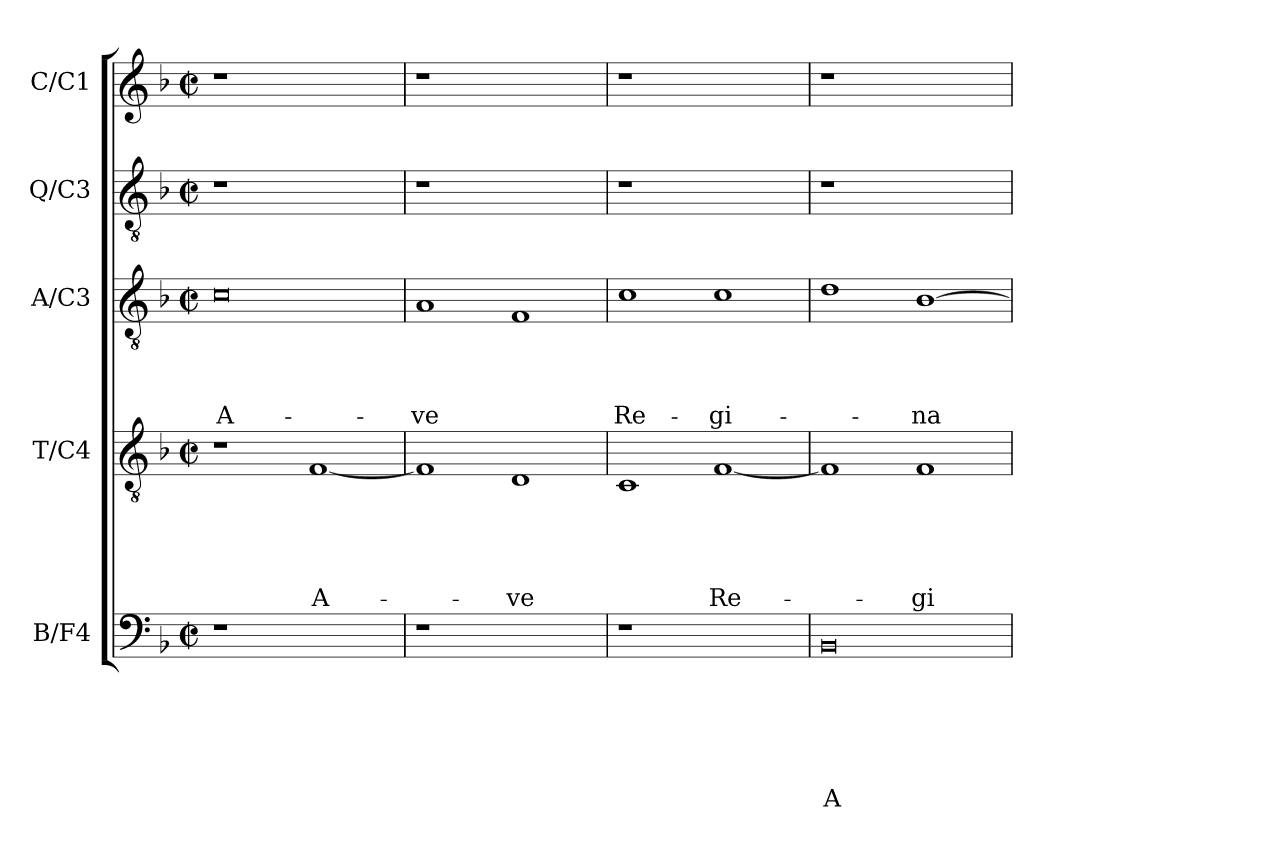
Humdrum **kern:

**kern	**text	**text	**text	**text	**text	**text	**kern	**text	**text	**text	**text	**text	**kern	**text	**text	**text	**text	**kern	**kern
*part5	*part5	*part5	*part5	*part5	*part5	*part5	*part4	*part4	*part4	*part4	*part4	*part4	*part3	*part3	*part3	*part3	*part3	*part2	*part1
*staff5	*staff5	*staff5	*staff5	*staff5	*staff5	*staff5	*staff4	*staff4	*staff4	*staff4	*staff4	*staff4	*staff3	*staff3	*staff3	*staff3	*staff3	*staff2	*staff1
*I"B/F4	*	*	*	*	*	*	*I"T/C4	*	*	*	*	*	*I"A/C3	*	*	*	*	*I"Q/C3	*I"C/C1
*clefF4	*	*	*	*	*	*	*clefGv2	*	*	*	*	*	*clefGv2	*	*	*	*	*clefGv2	*clefG2
*k[b-]	*	*	*	*	*	*	*k[b-]	*	*	*	*	*	*k[b-]	*	*	*	*	*k[b-]	*k[b-]
*F:	*	*	*	*	*	*	*F:	*	*	*	*	*	*F:	*	*	*	*	*F:	*F:
*M2/2	*	*	*	*	*	*	*M2/2	*	*	*	*	*	*M2/2	*	*	*	*	*M2/2	*M2/2
*met(c|)	*	*	*	*	*	*	*met(c|)	*	*	*	*	*	*met(c|)	*	*	*	*	*met(c|)	*met(c|)
=1	=1	=1	=1	=1	=1	=1	=1	=1	=1	=1	=1	=1	=1	=1	=1	=1	=1	=1	=1
!	!	!	!	!	!	!	!	!	!	!	!	!	!	!	!	!	!LO:LY:b	!	!
1r	.	.	.	.	.	.	1r	.	.	.	.	.	0c	.	.	.	A-	1r	1r
!	!	!	!	!	!	!	!	!	!	!	!	!LO:LY:b	!	!	!	!	!	!	!
1ryy	.	.	.	.	.	.	[1F	.	.	.	.	A-	.	.	.	.	.	1ryy	1ryy
=2	=2	=2	=2	=2	=2	=2	=2	=2	=2	=2	=2	=2	=2	=2	=2	=2	=2	=2	=2
!	!	!	!	!	!	!	!	!	!	!	!	!	!	!	!	!	!LO:LY:b	!	!
1r	.	.	.	.	.	.	1F]	.	.	.	.	.	1A	.	.	.	-ve	1r	1r
!	!	!	!	!	!	!	!	!	!	!	!	!LO:LY:b	!	!	!	!	!	!	!
1ryy	.	.	.	.	.	.	1D	.	.	.	.	-ve	1F	.	.	.	.	1ryy	1ryy
=3	=3	=3	=3	=3	=3	=3	=3	=3	=3	=3	=3	=3	=3	=3	=3	=3	=3	=3	=3
!	!	!	!	!	!	!	!	!	!	!	!	!	!	!	!	!	!LO:LY:b	!	!
1r	.	.	.	.	.	.	1C	.	.	.	.	.	1c	.	.	.	Re-	1r	1r
!	!	!	!	!	!	!	!	!	!	!	!	!LO:LY:b	!	!	!	!	!LO:LY:b	!	!
1ryy	.	.	.	.	.	.	[1F	.	.	.	.	Re-	1c	.	.	.	-gi-	1ryy	1ryy
=4	=4	=4	=4	=4	=4	=4	=4	=4	=4	=4	=4	=4	=4	=4	=4	=4	=4	=4	=4
!	!	!	!	!	!	!LO:LY:b	!	!	!	!	!	!	!	!	!	!	!	!	!
0BB-	.	.	.	.	.	A-	1F]	.	.	.	.	.	1d	.	.	.	.	1r	1r
!	!	!	!	!	!	!	!	!	!	!	!	!LO:LY:b	!	!	!	!	!LO:LY:b	!	!
.	.	.	.	.	.	.	1F	.	.	.	.	-gi-	[1B-	.	.	.	-na	1ryy	1ryy
=	=	=	=	=	=	=	=	=	=	=	=	=	=	=	=	=	=	=	=
*-	*-	*-	*-	*-	*-	*-	*-	*-	*-	*-	*-	*-	*-	*-	*-	*-	*-	*-	*-
